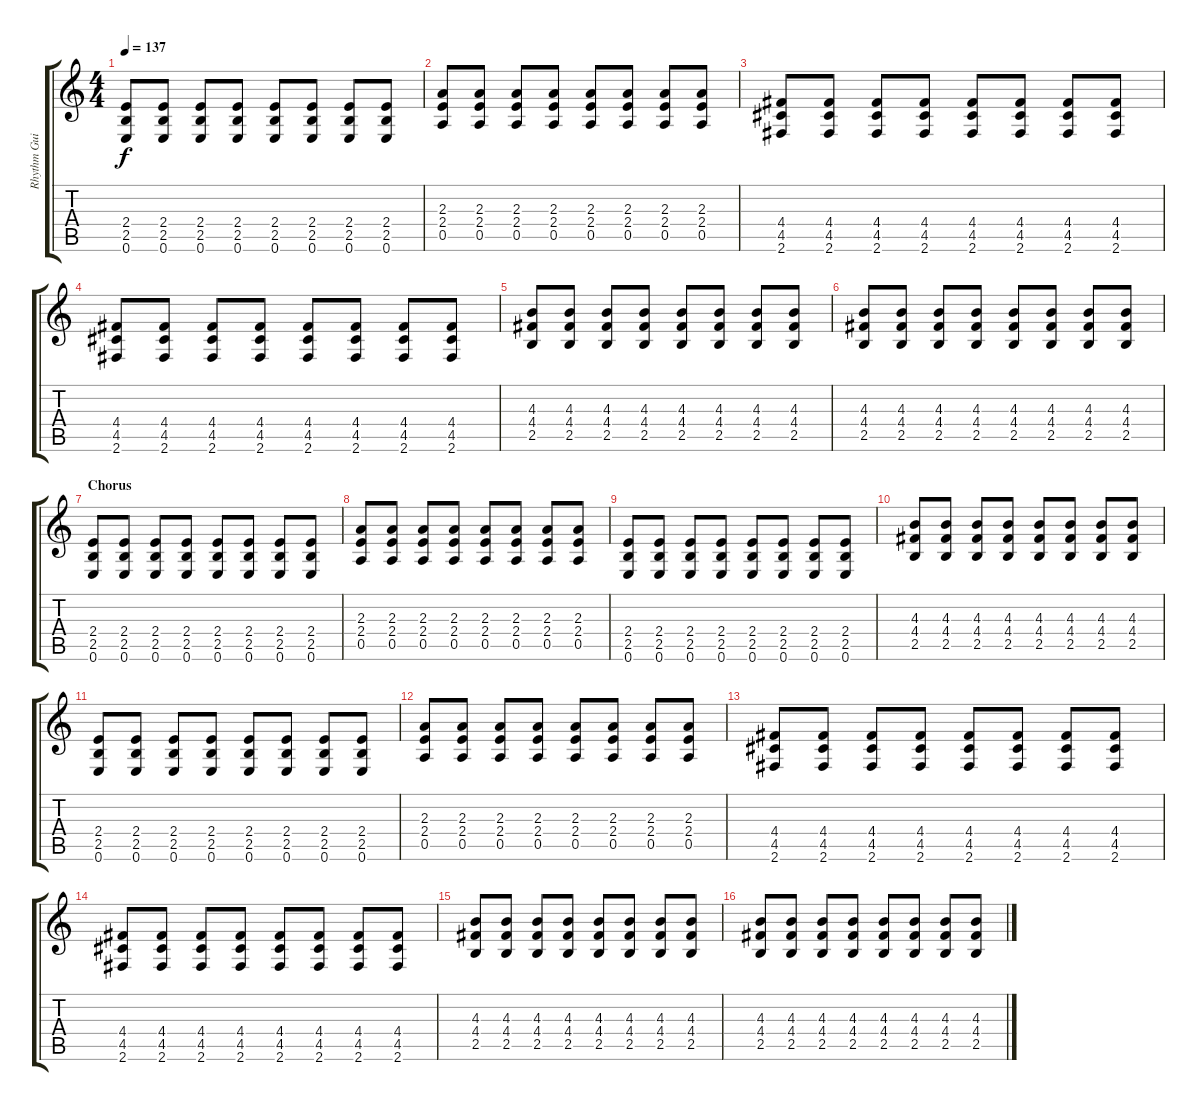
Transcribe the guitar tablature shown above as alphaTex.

\track ("Rhythm Guitar [Breiti]" "Rhythm Gui") {instrument overdrivenguitar}
\staff {score tabs}
\tuning (E4 B3 G3 D3 A2 E2) {hide}
\ts (4 4)
\tempo 137
\clef g2
\ks c
(2.4 2.5 0.6).8{dy f} (2.4 2.5 0.6).8 (2.4 2.5 0.6).8 (2.4 2.5 0.6).8 (2.4 2.5 0.6).8 (2.4 2.5 0.6).8 (2.4 2.5 0.6).8 (2.4 2.5 0.6).8 |
(2.3 2.4 0.5).8 (2.3 2.4 0.5).8 (2.3 2.4 0.5).8 (2.3 2.4 0.5).8 (2.3 2.4 0.5).8 (2.3 2.4 0.5).8 (2.3 2.4 0.5).8 (2.3 2.4 0.5).8 |
(4.4 4.5 2.6).8 (4.4 4.5 2.6).8 (4.4 4.5 2.6).8 (4.4 4.5 2.6).8 (4.4 4.5 2.6).8 (4.4 4.5 2.6).8 (4.4 4.5 2.6).8 (4.4 4.5 2.6).8 |
(4.4 4.5 2.6).8 (4.4 4.5 2.6).8 (4.4 4.5 2.6).8 (4.4 4.5 2.6).8 (4.4 4.5 2.6).8 (4.4 4.5 2.6).8 (4.4 4.5 2.6).8 (4.4 4.5 2.6).8 |
(4.3 4.4 2.5).8 (4.3 4.4 2.5).8 (4.3 4.4 2.5).8 (4.3 4.4 2.5).8 (4.3 4.4 2.5).8 (4.3 4.4 2.5).8 (4.3 4.4 2.5).8 (4.3 4.4 2.5).8 |
(4.3 4.4 2.5).8 (4.3 4.4 2.5).8 (4.3 4.4 2.5).8 (4.3 4.4 2.5).8 (4.3 4.4 2.5).8 (4.3 4.4 2.5).8 (4.3 4.4 2.5).8 (4.3 4.4 2.5).8 |
\section ("" "Chorus")
(2.4 2.5 0.6).8 (2.4 2.5 0.6).8 (2.4 2.5 0.6).8 (2.4 2.5 0.6).8 (2.4 2.5 0.6).8 (2.4 2.5 0.6).8 (2.4 2.5 0.6).8 (2.4 2.5 0.6).8 |
(2.3 2.4 0.5).8 (2.3 2.4 0.5).8 (2.3 2.4 0.5).8 (2.3 2.4 0.5).8 (2.3 2.4 0.5).8 (2.3 2.4 0.5).8 (2.3 2.4 0.5).8 (2.3 2.4 0.5).8 |
(2.4 2.5 0.6).8 (2.4 2.5 0.6).8 (2.4 2.5 0.6).8 (2.4 2.5 0.6).8 (2.4 2.5 0.6).8 (2.4 2.5 0.6).8 (2.4 2.5 0.6).8 (2.4 2.5 0.6).8 |
(4.3 4.4 2.5).8 (4.3 4.4 2.5).8 (4.3 4.4 2.5).8 (4.3 4.4 2.5).8 (4.3 4.4 2.5).8 (4.3 4.4 2.5).8 (4.3 4.4 2.5).8 (4.3 4.4 2.5).8 |
(2.4 2.5 0.6).8 (2.4 2.5 0.6).8 (2.4 2.5 0.6).8 (2.4 2.5 0.6).8 (2.4 2.5 0.6).8 (2.4 2.5 0.6).8 (2.4 2.5 0.6).8 (2.4 2.5 0.6).8 |
(2.3 2.4 0.5).8 (2.3 2.4 0.5).8 (2.3 2.4 0.5).8 (2.3 2.4 0.5).8 (2.3 2.4 0.5).8 (2.3 2.4 0.5).8 (2.3 2.4 0.5).8 (2.3 2.4 0.5).8 |
(4.4 4.5 2.6).8 (4.4 4.5 2.6).8 (4.4 4.5 2.6).8 (4.4 4.5 2.6).8 (4.4 4.5 2.6).8 (4.4 4.5 2.6).8 (4.4 4.5 2.6).8 (4.4 4.5 2.6).8 |
(4.4 4.5 2.6).8 (4.4 4.5 2.6).8 (4.4 4.5 2.6).8 (4.4 4.5 2.6).8 (4.4 4.5 2.6).8 (4.4 4.5 2.6).8 (4.4 4.5 2.6).8 (4.4 4.5 2.6).8 |
(4.3 4.4 2.5).8 (4.3 4.4 2.5).8 (4.3 4.4 2.5).8 (4.3 4.4 2.5).8 (4.3 4.4 2.5).8 (4.3 4.4 2.5).8 (4.3 4.4 2.5).8 (4.3 4.4 2.5).8 |
(4.3 4.4 2.5).8 (4.3 4.4 2.5).8 (4.3 4.4 2.5).8 (4.3 4.4 2.5).8 (4.3 4.4 2.5).8 (4.3 4.4 2.5).8 (4.3 4.4 2.5).8 (4.3 4.4 2.5).8
